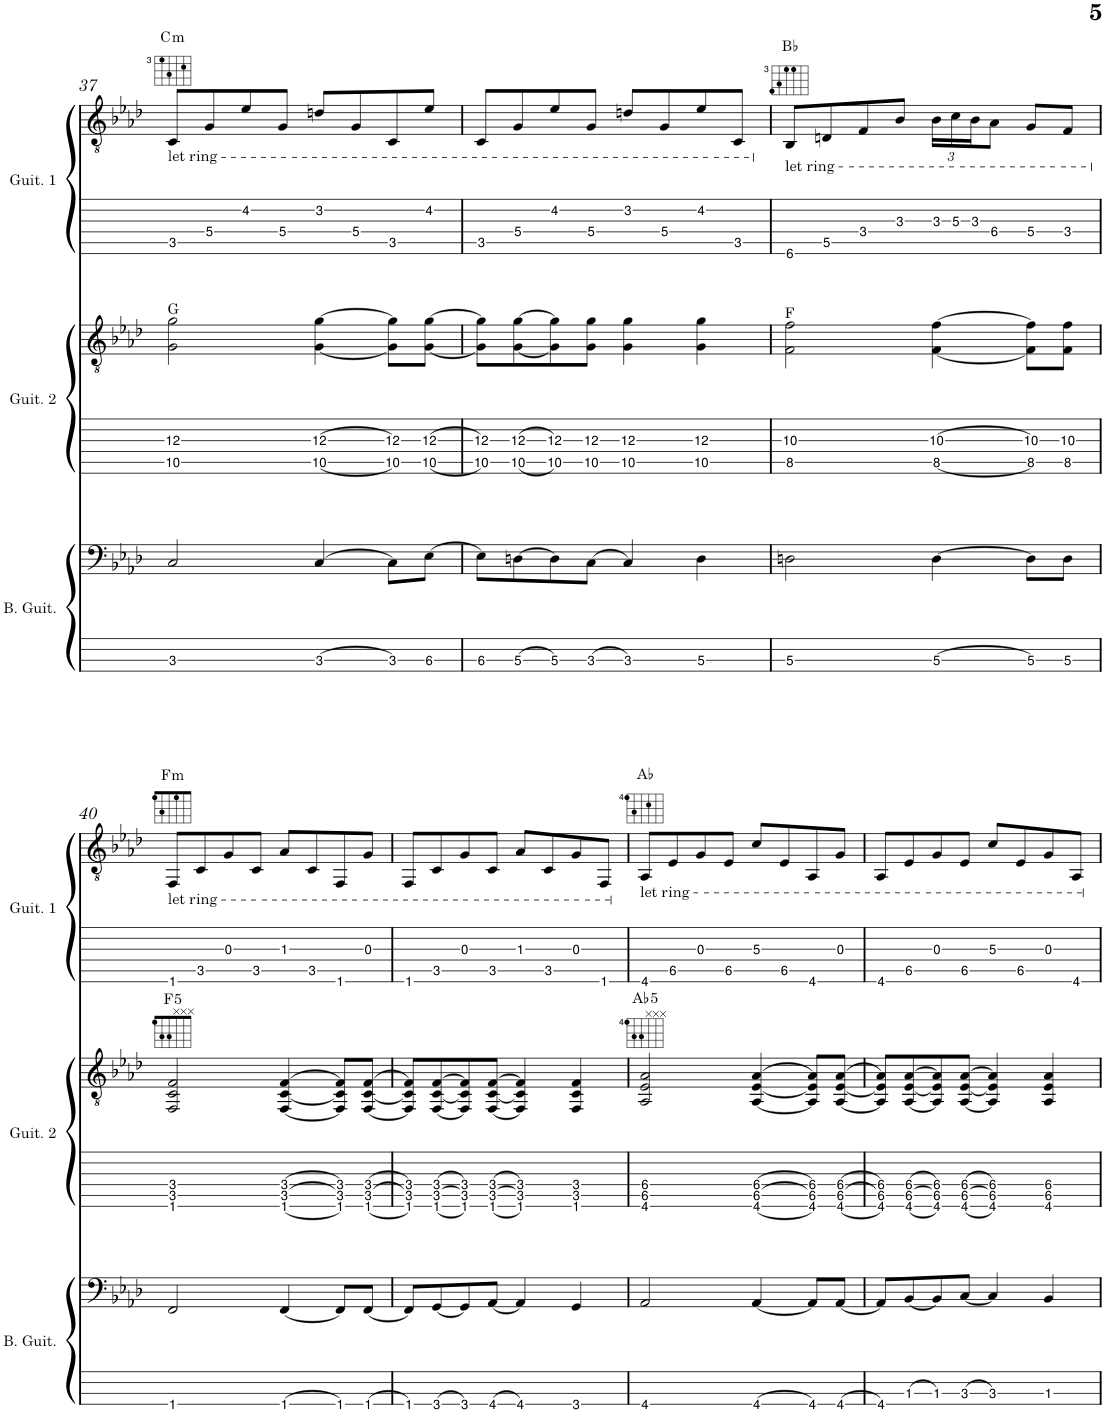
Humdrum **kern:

**kern	**kern	**kern	**kern	**harte	**kern	**kern	**harte
*part3	*part3	*part2	*part2	*part2	*part1	*part1	*part1
*staff6	*staff5	*staff4	*staff3	*	*staff2	*staff1	*
*I"Bass	*	*I"Guitar 2	*	*	*I"Guitar 1	*	*
*	*	*I'Guit. 2	*	*	*I'Guit. 1	*	*
!!LO:PB:g=z
*	*clefF4	*	*clefGv2	*	*	*clefGv2	*
*Trd7c12	*Trd7c12	*	*	*	*	*	*
*k[b-e-a-d-]	*k[b-e-a-d-]	*k[b-e-a-d-]	*k[b-e-a-d-]	*	*k[b-e-a-d-]	*k[b-e-a-d-]	*
*M4/4	*M4/4	*M4/4	*M4/4	*	*M4/4	*M4/4	*
=37	=37	=37	=37	=37	=37	=37	=37
!	!	!	!	!	!	!LO:TX:b:t=let ring	!
!	!	!	!LO:TX:a:t=G	!	!	!	!LO:H:kt=m
2C	2C/	2G 2g	2G\ 2g\	.	8CL	8C/L	C:min
.	.	.	.	.	8GJ	8G/	.
.	.	.	.	.	8e-L	8e-/	.
.	.	.	.	.	8GJ	8G/J	.
[4C	[4C/	[4G [4g	[4G\ [4g\	.	8dnL	8dn/L	.
.	.	.	.	.	8GJ	8G/	.
8CL]	8C\L]	8G]\ 8g]\L	8G\] 8g\]L	.	8CL	8C/	.
8E-J	[8E-\J	[8G\ [8g\J	[8G\ [8g\J	.	8e-J	8e-/J	.
=38	=38	=38	=38	=38	=38	=38	=38
8E-L	8E-\L]	8G]\ 8g]\L	8G\] 8g\]L	.	8CL	8C/L	.
[8DJ	[8Dn\	[8G\ [8g\J	[8G\ [8g\	.	8GJ	8G/	.
8DL]	8D\]	8G]\ 8g]\L	8G\] 8g\]	.	8e-L	8e-/	.
[8CJ	[8C\J	8G\ 8g\J	8G\ 8g\J	.	8GJ	8G/J	.
4C]	4C/]	4G 4g	4G\ 4g\	.	8dnL	8dn/L	.
.	.	.	.	.	8GJ	8G/	.
4Dn	4D\	4G 4g	4G\ 4g\	.	8e-L	8e-/	.
.	.	.	.	.	8CJ	8C/J	.
=39	=39	=39	=39	=39	=39	=39	=39
!	!	!	!	!	!	!LO:TX:b:t=let ring	!
!	!	!	!LO:TX:a:t=F	!	!	!	!
2D	2Dn\	2F 2f	2F\ 2f\	.	8BB-L	8BB-/L	Bb:maj
.	.	.	.	.	8DnJ	8Dn/	.
.	.	.	.	.	8FL	8F/	.
.	.	.	.	.	8B-J	8B-/J	.
*	*	*	*	*	*Xbrackettup	*Xbrackettup	*
[4Dn	[4D\	[4F [4f	[4F\ [4f\	.	24B-LL	24B-\LL	.
.	.	.	.	.	24c	24c\	.
.	.	.	.	.	24B-J	24B-\J	.
.	.	.	.	.	8A-J	8A-\J	.
8DL]	8D\L]	8F]\ 8f]\L	8F\] 8f\]L	.	8GL	8G/L	.
8DJ	8D\J	8F\ 8f\J	8F\ 8f\J	.	8FJ	8F/J	.
!!LO:LB:g=z
=40	=40	=40	=40	=40	=40	=40	=40
!	!	!	!	!LO:H:kt=5	!	!LO:TX:b:t=let ring	!LO:H:kt=m
2FF	2FF/	2FF 2C 2F	2FF/ 2C/ 2F/	F:(1,5)	8FFL	8FF/L	F:min
.	.	.	.	.	8CJ	8C/	.
.	.	.	.	.	8GL	8G/	.
.	.	.	.	.	8CJ	8C/J	.
[4FF	[4FF/	[4FF [4C [4F	[4FF/ [4C/ [4F/	.	8A-L	8A-/L	.
.	.	.	.	.	8CJ	8C/	.
8FFL]	8FF/L]	8FF]\ 8C]\ 8F]\L	8FF/] 8C/] 8F/]L	.	8FFL	8FF/	.
[8FFJ	[8FF/J	[8FF\ [8C\ [8F\J	[8FF/ [8C/ [8F/J	.	8GJ	8G/J	.
=41	=41	=41	=41	=41	=41	=41	=41
8FFL]	8FF/L]	8FF]\ 8C]\ 8F]\L	8FF/] 8C/] 8F/]L	.	8FFL	8FF/L	.
[8GGJ	[8GG/	[8FF\ [8C\ [8F\J	[8FF/ [8C/ [8F/	.	8CJ	8C/	.
8GGL]	8GG/]	8FF]\ 8C]\ 8F]\L	8FF/] 8C/] 8F/]	.	8GL	8G/	.
[8AA-J	[8AA-/J	[8FF\ [8C\ [8F\J	[8FF/ [8C/ [8F/J	.	8CJ	8C/J	.
4AA-]	4AA-/]	4FF] 4C] 4F]	4FF/] 4C/] 4F/]	.	8A-L	8A-/L	.
.	.	.	.	.	8CJ	8C/	.
4GG	4GG/	4FF 4C 4F	4FF/ 4C/ 4F/	.	8GL	8G/	.
.	.	.	.	.	8FFJ	8FF/J	.
=42	=42	=42	=42	=42	=42	=42	=42
!	!	!	!	!LO:H:kt=5	!	!LO:TX:b:t=let ring	!
2AA-	2AA-/	2AA- 2E- 2A-	2AA-/ 2E-/ 2A-/	Ab:(1,5)	8AA-L	8AA-/L	Ab:maj
.	.	.	.	.	8E-J	8E-/	.
.	.	.	.	.	8GL	8G/	.
.	.	.	.	.	8E-J	8E-/J	.
[4AA-	[4AA-/	[4AA- [4E- [4A-	[4AA-/ [4E-/ [4A-/	.	8cL	8c/L	.
.	.	.	.	.	8E-J	8E-/	.
8AA-L]	8AA-/L]	8AA-]\ 8E-]\ 8A-]\L	8AA-/] 8E-/] 8A-/]L	.	8AA-L	8AA-/	.
[8AA-J	[8AA-/J	[8AA-\ [8E-\ [8A-\J	[8AA-/ [8E-/ [8A-/J	.	8GJ	8G/J	.
=43	=43	=43	=43	=43	=43	=43	=43
8AA-L]	8AA-/L]	8AA-]\ 8E-]\ 8A-]\L	8AA-/] 8E-/] 8A-/]L	.	8AA-L	8AA-/L	.
[8BB-J	[8BB-/	[8AA-\ [8E-\ [8A-\J	[8AA-/ [8E-/ [8A-/	.	8E-J	8E-/	.
8BB-L]	8BB-/]	8AA-]\ 8E-]\ 8A-]\L	8AA-/] 8E-/] 8A-/]	.	8GL	8G/	.
[8CJ	[8C/J	[8AA-\ [8E-\ [8A-\J	[8AA-/ [8E-/ [8A-/J	.	8E-J	8E-/J	.
4C]	4C/]	4AA-] 4E-] 4A-]	4AA-/] 4E-/] 4A-/]	.	8cL	8c/L	.
.	.	.	.	.	8E-J	8E-/	.
4BB-	4BB-/	4AA- 4E- 4A-	4AA-/ 4E-/ 4A-/	.	8GL	8G/	.
.	.	.	.	.	8AA-J	8AA-/J	.
=	=	=	=	=	=	=	=
*-	*-	*-	*-	*-	*-	*-	*-
